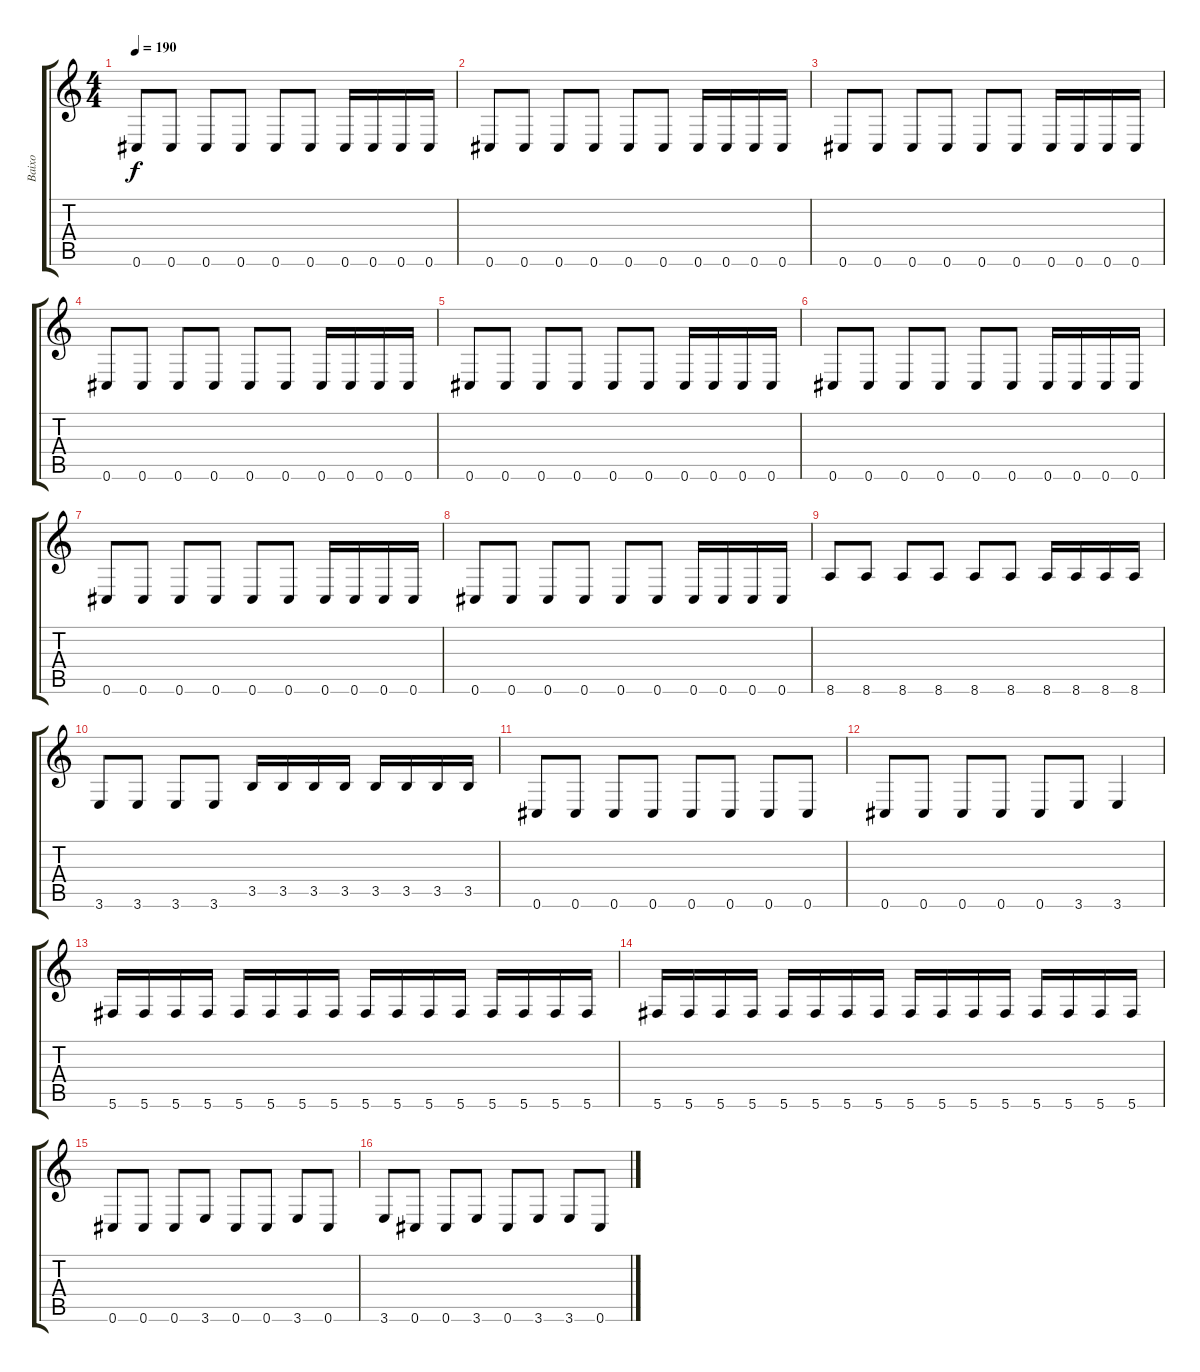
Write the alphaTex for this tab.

\track ("Baixo" "Baixo") {instrument electricbassfinger}
\staff {score tabs}
\tuning (Eb4 Bb3 Gb3 Db3 Ab2 Db2) {hide}
\ts (4 4)
\tempo 190
\clef g2
\ks c
0.6.8{dy f} 0.6.8 0.6.8 0.6.8 0.6.8 0.6.8 0.6.16 0.6.16 0.6.16 0.6.16 |
0.6.8 0.6.8 0.6.8 0.6.8 0.6.8 0.6.8 0.6.16 0.6.16 0.6.16 0.6.16 |
0.6.8 0.6.8 0.6.8 0.6.8 0.6.8 0.6.8 0.6.16 0.6.16 0.6.16 0.6.16 |
0.6.8 0.6.8 0.6.8 0.6.8 0.6.8 0.6.8 0.6.16 0.6.16 0.6.16 0.6.16 |
0.6.8 0.6.8 0.6.8 0.6.8 0.6.8 0.6.8 0.6.16 0.6.16 0.6.16 0.6.16 |
0.6.8 0.6.8 0.6.8 0.6.8 0.6.8 0.6.8 0.6.16 0.6.16 0.6.16 0.6.16 |
0.6.8 0.6.8 0.6.8 0.6.8 0.6.8 0.6.8 0.6.16 0.6.16 0.6.16 0.6.16 |
0.6.8 0.6.8 0.6.8 0.6.8 0.6.8 0.6.8 0.6.16 0.6.16 0.6.16 0.6.16 |
8.6.8 8.6.8 8.6.8 8.6.8 8.6.8 8.6.8 8.6.16 8.6.16 8.6.16 8.6.16 |
3.6.8 3.6.8 3.6.8 3.6.8 3.5.16 3.5.16 3.5.16 3.5.16 3.5.16 3.5.16 3.5.16 3.5.16 |
0.6.8 0.6.8 0.6.8 0.6.8 0.6.8 0.6.8 0.6.8 0.6.8 |
0.6.8 0.6.8 0.6.8 0.6.8 0.6.8 3.6.8 3.6.4 |
5.6.16 5.6.16 5.6.16 5.6.16 5.6.16 5.6.16 5.6.16 5.6.16 5.6.16 5.6.16 5.6.16 5.6.16 5.6.16 5.6.16 5.6.16 5.6.16 |
5.6.16 5.6.16 5.6.16 5.6.16 5.6.16 5.6.16 5.6.16 5.6.16 5.6.16 5.6.16 5.6.16 5.6.16 5.6.16 5.6.16 5.6.16 5.6.16 |
0.6.8 0.6.8 0.6.8 3.6.8 0.6.8 0.6.8 3.6.8 0.6.8 |
3.6.8 0.6.8 0.6.8 3.6.8 0.6.8 3.6.8 3.6.8 0.6.8
